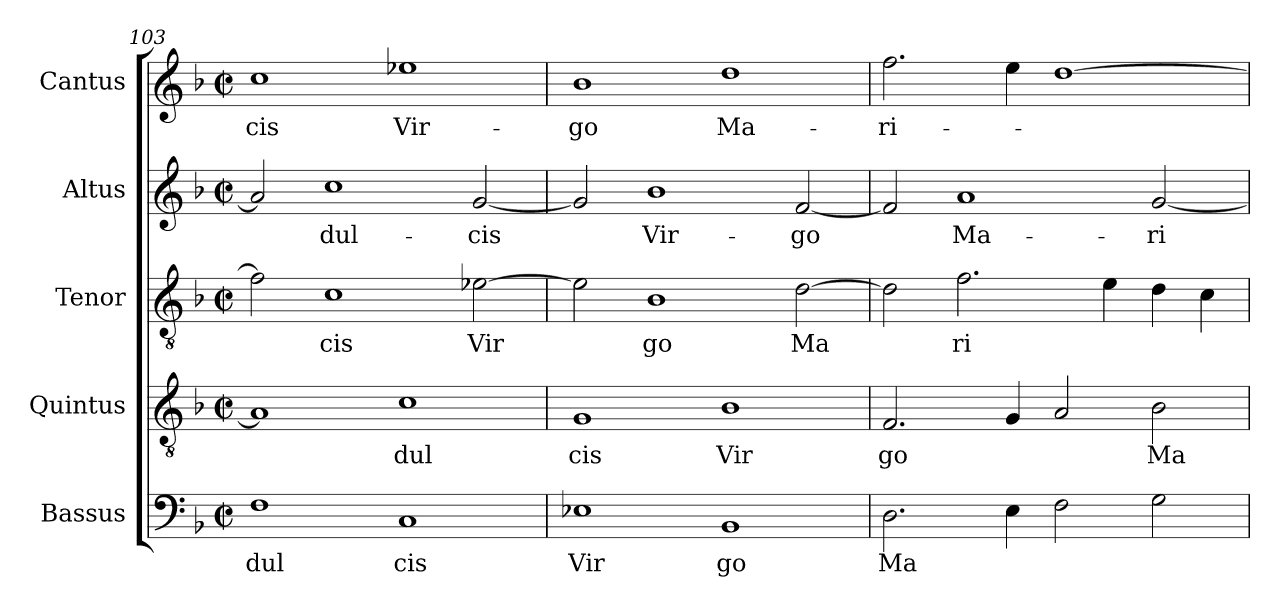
**kern	**text	**kern	**text	**kern	**text	**kern	**text	**kern	**text
*part5	*part5	*part4	*part4	*part3	*part3	*part2	*part2	*part1	*part1
*staff5	*staff5	*staff4	*staff4	*staff3	*staff3	*staff2	*staff2	*staff1	*staff1
*I"Bassus	*	*I"Quintus	*	*I"Tenor	*	*I"Altus	*	*I"Cantus	*
*clefF4	*	*clefGv2	*	*clefGv2	*	*clefG2	*	*clefG2	*
*k[b-]	*	*k[b-]	*	*k[b-]	*	*k[b-]	*	*k[b-]	*
*F:	*	*F:	*	*F:	*	*F:	*	*F:	*
*M2/2	*	*M2/2	*	*M2/2	*	*M2/2	*	*M2/2	*
*met(c|)	*	*met(c|)	*	*met(c|)	*	*met(c|)	*	*met(c|)	*
=103	=103	=103	=103	=103	=103	=103	=103	=103	=103
!	!LO:LY:b:cj	!	!	!	!	!	!	!	!LO:LY:b:cj
1F	dul	1A]	.	2f\]	.	2a/]	.	1cc	-cis
!	!	!	!	!	!LO:LY:b:cj	!	!LO:LY:b:cj	!	!
.	.	.	.	1c	cis	1cc	dul-	.	.
!	!LO:LY:b:cj	!	!LO:LY:b:cj	!	!	!	!	!	!LO:LY:b:cj
1C	cis	1c	dul	.	.	.	.	1ee-X	Vir-
!	!	!	!	!	!LO:LY:b	!	!LO:LY:b:cj	!	!
.	.	.	.	[>2e-X\	Vir	[<2g/	-cis	.	.
=104	=104	=104	=104	=104	=104	=104	=104	=104	=104
!	!LO:LY:b:cj	!	!LO:LY:b:cj	!	!	!	!	!	!LO:LY:b:cj
1E-X	Vir	1G	cis	2e-\]	.	2g/]	.	1b-	-go
!	!	!	!	!	!LO:LY:b:cj	!	!LO:LY:b:cj	!	!
.	.	.	.	1B-	go	1b-	Vir-	.	.
!	!LO:LY:b:cj	!	!LO:LY:b:cj	!	!	!	!	!	!LO:LY:b:cj
1BB-	go	1B-	Vir	.	.	.	.	1dd	Ma-
!	!	!	!	!	!LO:LY:b	!	!LO:LY:b:cj	!	!
.	.	.	.	[>2d\	Ma	[<2f/	-go	.	.
=105	=105	=105	=105	=105	=105	=105	=105	=105	=105
!	!LO:LY:b	!	!LO:LY:b:cj	!	!	!	!	!	!LO:LY:b:cj
2.D\	Ma	2.F/	go	2d\]	.	2f/]	.	2.ff\	-ri-
!	!	!	!	!	!LO:LY:b:cj	!	!LO:LY:b:cj	!	!
.	.	.	.	2.f\	ri	1a	Ma-	.	.
4E\	.	4G/	.	.	.	.	.	4ee\	.
2F\	.	2A/	.	.	.	.	.	[>1dd	.
.	.	.	.	4e\	.	.	.	.	.
!	!	!	!LO:LY:b:cj	!	!	!	!LO:LY:b:cj	!	!
2G\	.	2B-\	Ma	4d\	.	[<2g/	-ri-	.	.
.	.	.	.	4c\	.	.	.	.	.
=	=	=	=	=	=	=	=	=	=
*-	*-	*-	*-	*-	*-	*-	*-	*-	*-
